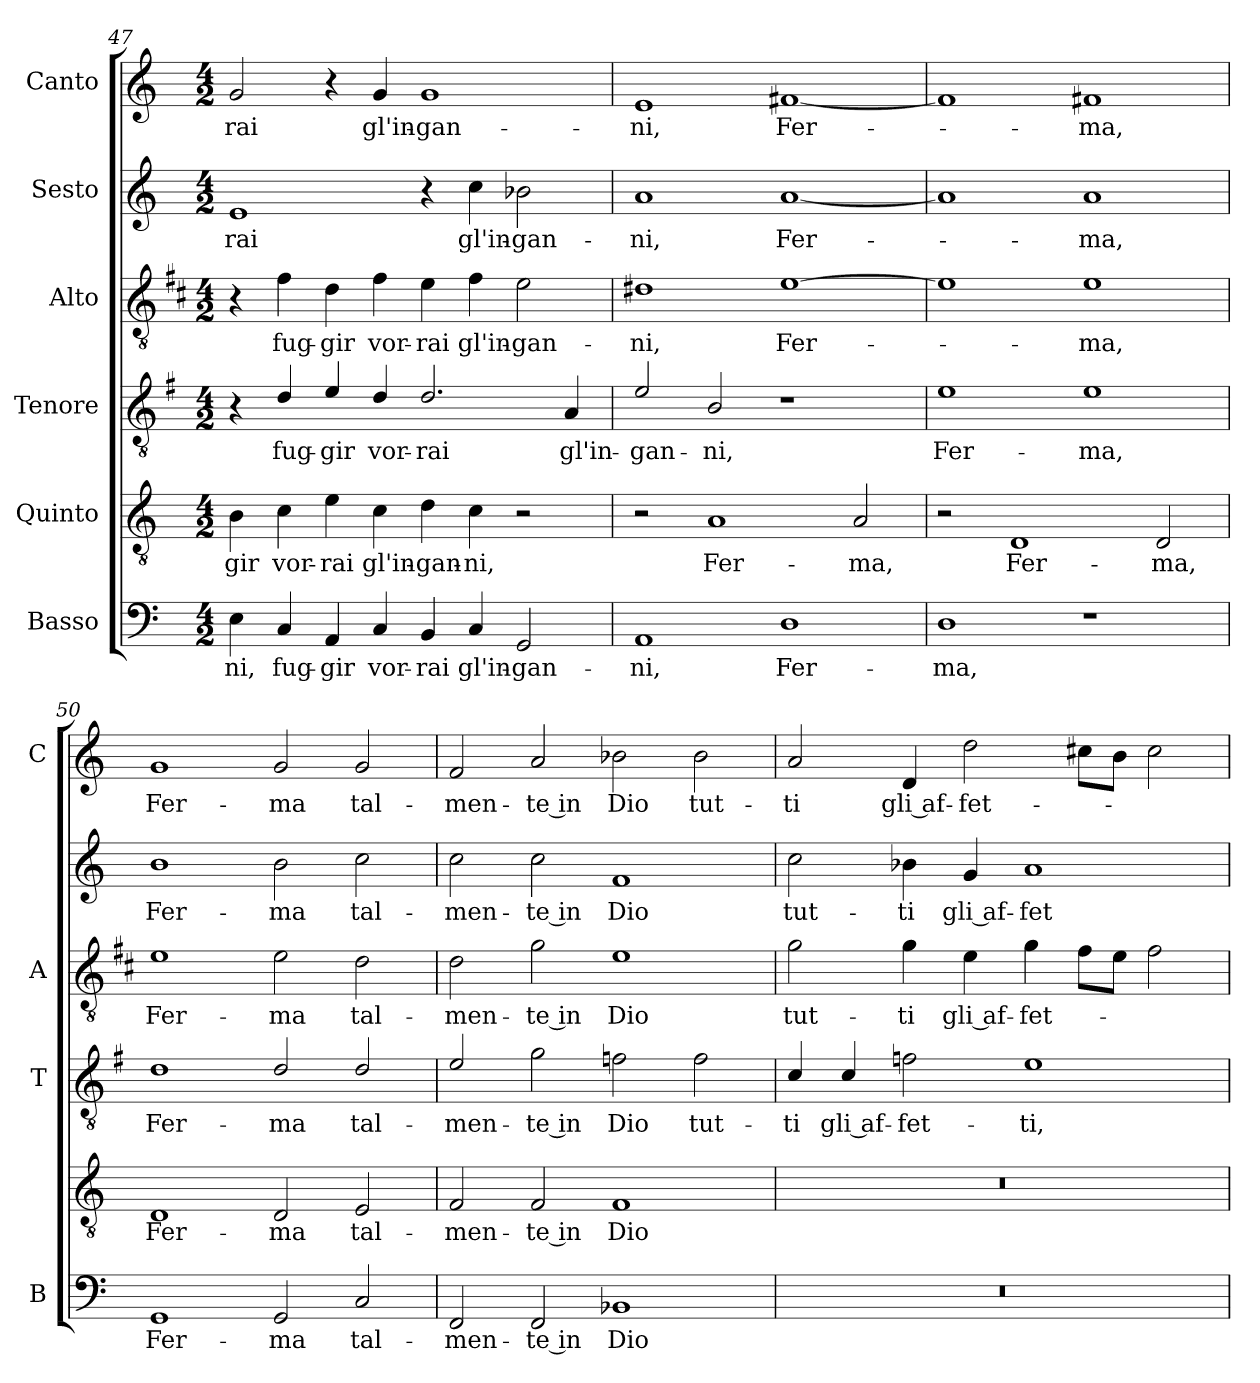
**kern	**text	**kern	**text	**kern	**text	**kern	**text	**kern	**text	**kern	**text
*part6	*part6	*part5	*part5	*part4	*part4	*part3	*part3	*part2	*part2	*part1	*part1
*staff6	*staff6	*staff5	*staff5	*staff4	*staff4	*staff3	*staff3	*staff2	*staff2	*staff1	*staff1
*I"Basso	*	*I"Quinto	*	*I"Tenore	*	*I"Alto	*	*I"Sesto	*	*I"Canto	*
*I'B	*	*	*	*I'T	*	*I'A	*	*	*	*I'C	*
*clefF4	*	*clefGv2	*	*clefGv2	*	*clefGv2	*	*clefG2	*	*clefG2	*
*	*	*	*	*ITrd4c7	*	*ITrd1c2	*	*	*	*	*
*k[]	*	*k[]	*	*k[]	*	*k[]	*	*k[]	*	*k[]	*
*C:	*	*C:	*	*C:	*	*C:	*	*C:	*	*C:	*
*M4/2	*	*M4/2	*	*M4/2	*	*M4/2	*	*M4/2	*	*M4/2	*
=47	=47	=47	=47	=47	=47	=47	=47	=47	=47	=47	=47
!	!LO:LY:b	!	!LO:LY:b	!	!	!	!	!	!LO:LY:b	!	!LO:LY:b
4E\	-ni,	4B\	-gir	4r	.	4r	.	1e	-rai	2g/	-rai
!	!LO:LY:b	!	!LO:LY:b	!	!LO:LY:b	!	!LO:LY:b	!	!	!	!
4C/	fug-	4c\	vor-	4G/	fug-	4e\	fug-	.	.	.	.
!	!LO:LY:b	!	!LO:LY:b	!	!LO:LY:b	!	!LO:LY:b	!	!	!	!
4AA/	-gir	4e\	-rai	4A/	-gir	4c\	-gir	.	.	4r	.
!	!LO:LY:b	!	!LO:LY:b	!	!LO:LY:b	!	!LO:LY:b	!	!	!	!LO:LY:b
4C/	vor-	4c\	gl'in-	4G/	vor-	4e\	vor-	.	.	4g/	gl'in-
!	!LO:LY:b	!	!LO:LY:b	!	!LO:LY:b	!	!LO:LY:b	!	!	!	!LO:LY:b
4BB/	-rai	4d\	-gan-	2.G/	-rai	4d\	-rai	4r	.	1g	-gan-
!	!LO:LY:b	!	!LO:LY:b	!	!	!	!LO:LY:b	!	!LO:LY:b	!	!
4C/	gl'in-	4c\	-ni,	.	.	4e\	gl'in-	4cc\	gl'in-	.	.
!	!LO:LY:b	!	!	!	!	!	!LO:LY:b	!	!LO:LY:b	!	!
2GG/	-gan-	2r	.	.	.	2d\	-gan-	2b-X\	-gan-	.	.
!	!	!	!	!	!LO:LY:b	!	!	!	!	!	!
.	.	.	.	4D/	gl'in-	.	.	.	.	.	.
=48	=48	=48	=48	=48	=48	=48	=48	=48	=48	=48	=48
!	!LO:LY:b	!	!	!	!LO:LY:b	!	!LO:LY:b	!	!LO:LY:b	!	!LO:LY:b
1AA	-ni,	2r	.	2A/	-gan-	1c#X	-ni,	1a	-ni,	1e	-ni,
!	!	!	!LO:LY:b	!	!LO:LY:b	!	!	!	!	!	!
.	.	1A	Fer-	2E/	-ni,	.	.	.	.	.	.
!	!LO:LY:b	!	!	!	!	!	!LO:LY:b	!	!LO:LY:b	!	!LO:LY:b
1D	Fer-	.	.	1r	.	[1d	Fer-	[1a	Fer-	[1f#X	Fer-
!	!	!	!LO:LY:b	!	!	!	!	!	!	!	!
.	.	2A/	-ma,	.	.	.	.	.	.	.	.
=49	=49	=49	=49	=49	=49	=49	=49	=49	=49	=49	=49
!	!LO:LY:b	!	!	!	!LO:LY:b	!	!	!	!	!	!
1D	-ma,	2r	.	1A	Fer-	1d]	.	1a]	.	1f#]	.
!	!	!	!LO:LY:b	!	!	!	!	!	!	!	!
.	.	1D	Fer-	.	.	.	.	.	.	.	.
!	!	!	!	!	!LO:LY:b	!	!LO:LY:b	!	!LO:LY:b	!	!LO:LY:b
1r	.	.	.	1A	-ma,	1d	-ma,	1a	-ma,	1f#X	-ma,
!	!	!	!LO:LY:b	!	!	!	!	!	!	!	!
.	.	2D/	-ma,	.	.	.	.	.	.	.	.
!!LO:LB:g=z
=50	=50	=50	=50	=50	=50	=50	=50	=50	=50	=50	=50
!	!LO:LY:b	!	!LO:LY:b	!	!LO:LY:b	!	!LO:LY:b	!	!LO:LY:b	!	!LO:LY:b
1GG	Fer-	1D	Fer-	1G	Fer-	1d	Fer-	1b	Fer-	1g	Fer-
!	!LO:LY:b	!	!LO:LY:b	!	!LO:LY:b	!	!LO:LY:b	!	!LO:LY:b	!	!LO:LY:b
2GG/	-ma	2D/	-ma	2G/	-ma	2d\	-ma	2b\	-ma	2g/	-ma
!	!LO:LY:b	!	!LO:LY:b	!	!LO:LY:b	!	!LO:LY:b	!	!LO:LY:b	!	!LO:LY:b
2C/	tal-	2E/	tal-	2G/	tal-	2c\	tal-	2cc\	tal-	2g/	tal-
=51	=51	=51	=51	=51	=51	=51	=51	=51	=51	=51	=51
!	!LO:LY:b	!	!LO:LY:b	!	!LO:LY:b	!	!LO:LY:b	!	!LO:LY:b	!	!LO:LY:b
2FF/	-men-	2F/	-men-	2A/	-men-	2c\	-men-	2cc\	-men-	2f/	-men-
!	!LO:LY:b	!	!LO:LY:b	!	!LO:LY:b	!	!LO:LY:b	!	!LO:LY:b	!	!LO:LY:b
2FF/	-te in	2F/	-te in	2c\	-te in	2f\	-te in	2cc\	-te in	2a/	-te in
!	!LO:LY:b	!	!LO:LY:b	!	!LO:LY:b	!	!LO:LY:b	!	!LO:LY:b	!	!LO:LY:b
1BB-X	Dio	1F	Dio	2B-X\	Dio	1d	Dio	1f	Dio	2b-X\	Dio
!	!	!	!	!	!LO:LY:b	!	!	!	!	!	!LO:LY:b
.	.	.	.	2B-\	tut-	.	.	.	.	2b-\	tut-
=52	=52	=52	=52	=52	=52	=52	=52	=52	=52	=52	=52
!	!	!	!	!	!LO:LY:b	!	!LO:LY:b	!	!LO:LY:b	!	!LO:LY:b
0r	.	0r	.	4F/	-ti	2f\	tut-	2cc\	tut-	2a/	-ti
!	!	!	!	!	!LO:LY:b	!	!	!	!	!	!
.	.	.	.	4F/	gli af-	.	.	.	.	.	.
!	!	!	!	!	!LO:LY:b	!	!LO:LY:b	!	!LO:LY:b	!	!LO:LY:b
.	.	.	.	2B-X\	-fet-	4f\	-ti	4b-X\	-ti	4d/	gli af-
!	!	!	!	!	!	!	!LO:LY:b	!	!LO:LY:b	!	!LO:LY:b
.	.	.	.	.	.	4d\	gli af-	4g/	gli af-	2dd\	-fet-
!	!	!	!	!	!LO:LY:b	!	!LO:LY:b	!	!LO:LY:b	!	!
.	.	.	.	1A	-ti,	4f\	-fet-	1a	-fet-	.	.
.	.	.	.	.	.	8e\L	.	.	.	8cc#X\L	.
.	.	.	.	.	.	8d\J	.	.	.	8b\J	.
.	.	.	.	.	.	2e\	.	.	.	2cc#\	.
=	=	=	=	=	=	=	=	=	=	=	=
*-	*-	*-	*-	*-	*-	*-	*-	*-	*-	*-	*-
